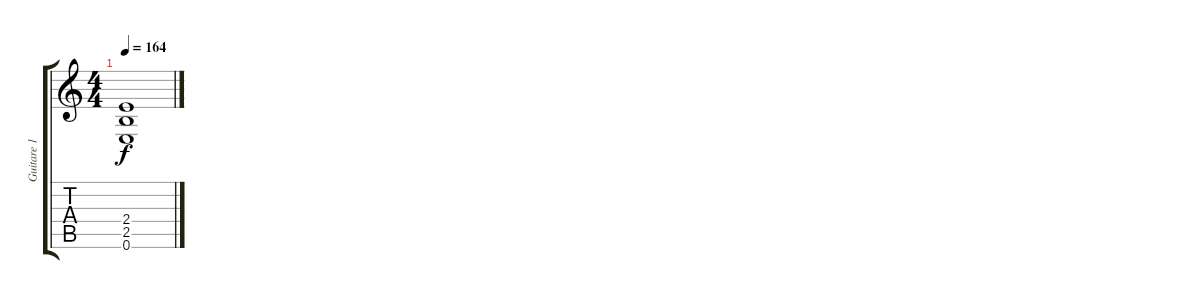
\track ("Guitare 1 *" "Guitare 1 ") {instrument distortionguitar}
\staff {score tabs}
\tuning (E4 B3 G3 D3 A2 E2) {hide}
\ts (4 4)
\tempo 164
\clef g2
\ks c
(2.4{t} 2.5{t} 0.6{t}).1{dy f}
